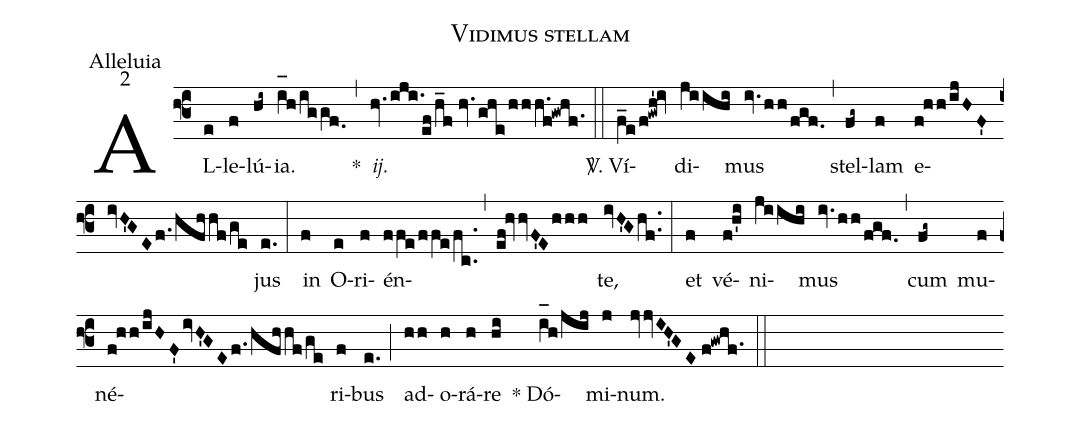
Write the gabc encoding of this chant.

name:Vidimus stellam;
office-part:Alleluia;
mode:2;
%%
(f3) AL(e)le(f)lú(hi~){ia}.(i_[oh:h]h/iggf.0) <clear>*(,) <i>ij.</i>(hv.iji./[-0.5]ef/h_f//hv.ghe/hhh.f!gwhf.1) (::)
<sp>V/</sp>. Ví(f_e/f!gwh'!iv)di(jiihi)mus(iv.hh/fgf.) (,) stel(fg~)lam(f) e(f!hh/ijHF'ivH'GEf./hfhhf/ge)jus(e.) (:) in(f) O(e)ri(f)én(ffe/ffe/fc..)(,)(ef!hvvF'Ehhh)te,(ivH'Ghf..) (:) et(f) vé(f!h'i)ni(jiihi)mus(iv.hh/fgf.) (,) cum(fg~) mu(f)né(f!hh/ijHF'ivH'GEf./hfhhf/ge)ri(f)bus(e.) (;) ad(hh)o(h)rá(h)re(hi) * Dó(i_[oh:h]h/jij)mi(j)num.(jvvIH'GE//f!gwhf.1) (::)
